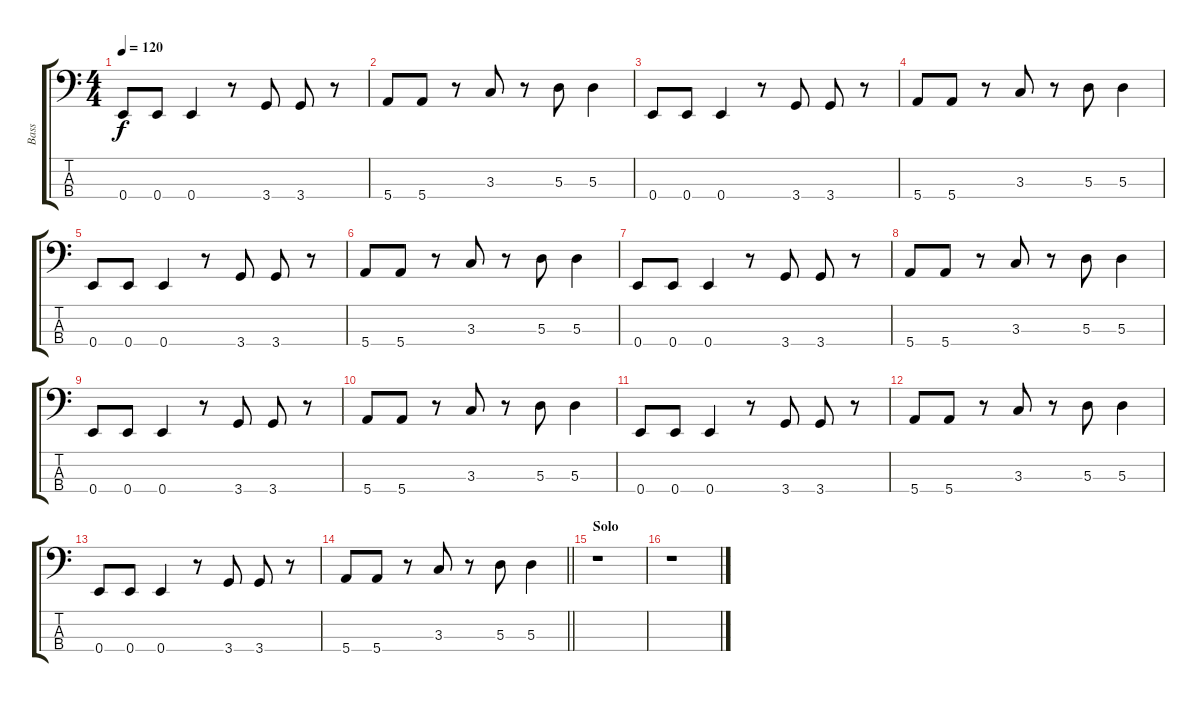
\track ("Bass" "Bass") {instrument electricbassfinger}
\staff {score tabs}
\tuning (G2 D2 A1 E1) {hide}
\ts (4 4)
\tempo 120
\clef f4
\ks c
0.4.8{dy f} 0.4.8 0.4.4 r.8 3.4.8 3.4.8 r.8 |
5.4.8 5.4.8 r.8 3.3.8 r.8 5.3.8 5.3.4 |
0.4.8 0.4.8 0.4.4 r.8 3.4.8 3.4.8 r.8 |
5.4.8 5.4.8 r.8 3.3.8 r.8 5.3.8 5.3.4 |
0.4.8 0.4.8 0.4.4 r.8 3.4.8 3.4.8 r.8 |
5.4.8 5.4.8 r.8 3.3.8 r.8 5.3.8 5.3.4 |
0.4.8 0.4.8 0.4.4 r.8 3.4.8 3.4.8 r.8 |
5.4.8 5.4.8 r.8 3.3.8 r.8 5.3.8 5.3.4 |
0.4.8 0.4.8 0.4.4 r.8 3.4.8 3.4.8 r.8 |
5.4.8 5.4.8 r.8 3.3.8 r.8 5.3.8 5.3.4 |
0.4.8 0.4.8 0.4.4 r.8 3.4.8 3.4.8 r.8 |
5.4.8 5.4.8 r.8 3.3.8 r.8 5.3.8 5.3.4 |
0.4.8 0.4.8 0.4.4 r.8 3.4.8 3.4.8 r.8 |
\barLineRight lightlight
5.4.8 5.4.8 r.8 3.3.8 r.8 5.3.8 5.3.4 |
\section ("" "Solo")
r.1 |
r.1
